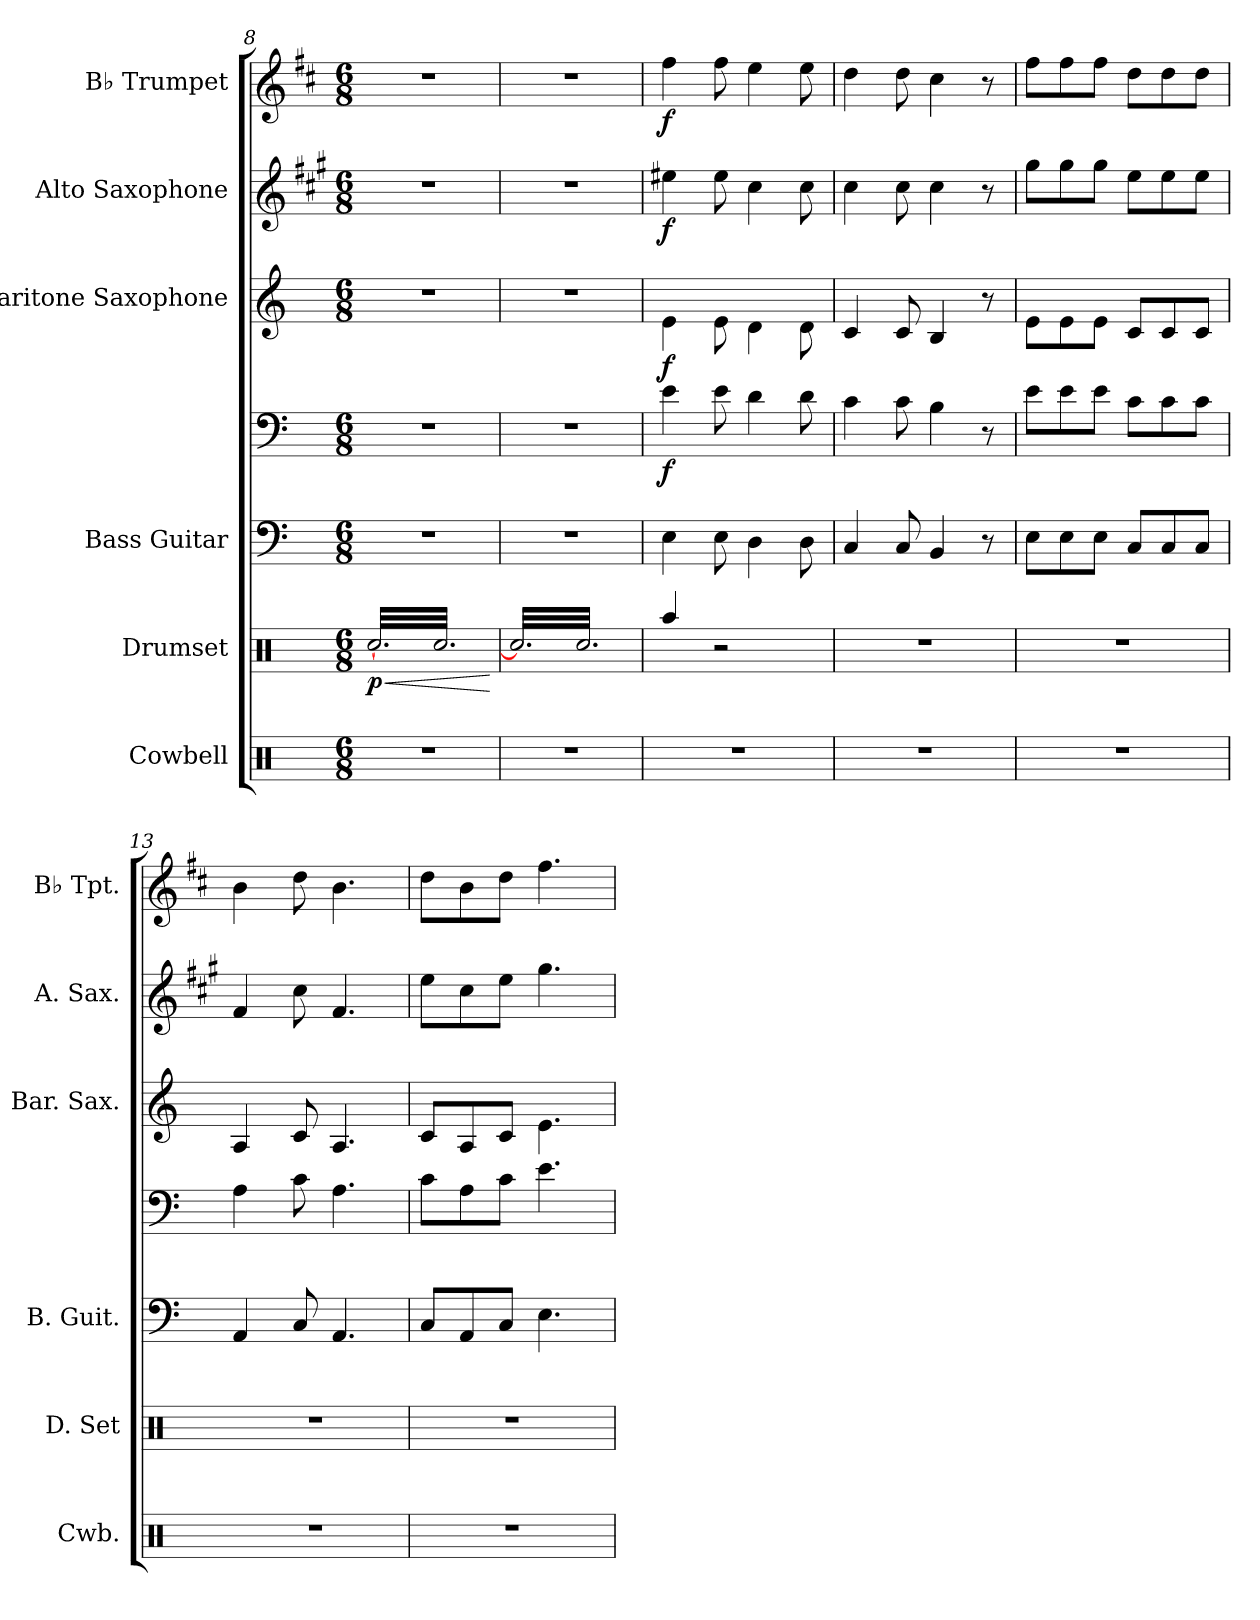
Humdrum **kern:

**kern	**kern	**dynam	**kern	**kern	**dynam	**kern	**dynam	**kern	**dynam	**kern	**dynam
*part6	*part5	*part5	*part4	*part4	*part4	*part3	*part3	*part2	*part2	*part1	*part1
*staff7	*staff6	*staff6	*staff5	*staff4	*staff4/5	*staff3	*staff3	*staff2	*staff2	*staff1	*staff1
*I"Cowbell	*I"Drumset	*	*I"Bass Guitar	*	*	*I"Baritone Saxophone	*	*I"Alto Saxophone	*	*I"B♭ Trumpet	*
*I'Cwb.	*I'D. Set	*	*I'B. Guit.	*	*	*I'Bar. Sax.	*	*I'A. Sax.	*	*I'B♭ Tpt.	*
*clefX	*clefX	*	*	*clefF4	*	*clefG2	*	*clefG2	*	*clefG2	*
*	*	*	*ITrd7c12	*ITrd7c12	*	*ITrd12c21	*	*ITrd5c9	*	*ITrd1c2	*
*k[]	*k[]	*	*k[]	*k[]	*	*k[]	*	*k[]	*	*k[]	*
*M6/8	*M6/8	*	*M6/8	*M6/8	*	*M6/8	*	*M6/8	*	*M6/8	*
=8	=8	=8	=8	=8	=8	=8	=8	=8	=8	=8	=8
!	!	!LO:HP:b	!	!	!	!	!	!	!	!	!
!	!	!LO:DY:n=1:b	!	!	!	!	!	!	!	!	!
*	*tremolo	*	*	*	*	*	*	*	*	*	*
2.r	[32Rcc/LLL	< p	2.r	2.r	.	2.r	.	2.r	.	2.r	.
.	32Rcc/	.	.	.	.	.	.	.	.	.	.
.	32Rcc/	.	.	.	.	.	.	.	.	.	.
.	32Rcc/	.	.	.	.	.	.	.	.	.	.
.	32Rcc/	.	.	.	.	.	.	.	.	.	.
.	32Rcc/	.	.	.	.	.	.	.	.	.	.
.	32Rcc/	.	.	.	.	.	.	.	.	.	.
.	32Rcc/	.	.	.	.	.	.	.	.	.	.
.	32Rcc/	.	.	.	.	.	.	.	.	.	.
.	32Rcc/	.	.	.	.	.	.	.	.	.	.
.	32Rcc/	.	.	.	.	.	.	.	.	.	.
.	32Rcc/	.	.	.	.	.	.	.	.	.	.
.	32Rcc/	.	.	.	.	.	.	.	.	.	.
.	32Rcc/	.	.	.	.	.	.	.	.	.	.
.	32Rcc/	.	.	.	.	.	.	.	.	.	.
.	32Rcc/	.	.	.	.	.	.	.	.	.	.
.	32Rcc/	.	.	.	.	.	.	.	.	.	.
.	32Rcc/	.	.	.	.	.	.	.	.	.	.
.	32Rcc/	.	.	.	.	.	.	.	.	.	.
.	32Rcc/	.	.	.	.	.	.	.	.	.	.
.	32Rcc/	.	.	.	.	.	.	.	.	.	.
.	32Rcc/	.	.	.	.	.	.	.	.	.	.
.	32Rcc/	.	.	.	.	.	.	.	.	.	.
.	32Rcc/JJJ	.	.	.	.	.	.	.	.	.	.
.	.	[	.	.	.	.	.	.	.	.	.
=9	=9	=9	=9	=9	=9	=9	=9	=9	=9	=9	=9
2.r	32Rcc/]LLL	.	2.r	2.r	.	2.r	.	2.r	.	2.r	.
.	32Rcc/	.	.	.	.	.	.	.	.	.	.
.	32Rcc/	.	.	.	.	.	.	.	.	.	.
.	32Rcc/	.	.	.	.	.	.	.	.	.	.
.	32Rcc/	.	.	.	.	.	.	.	.	.	.
.	32Rcc/	.	.	.	.	.	.	.	.	.	.
.	32Rcc/	.	.	.	.	.	.	.	.	.	.
.	32Rcc/	.	.	.	.	.	.	.	.	.	.
.	32Rcc/	.	.	.	.	.	.	.	.	.	.
.	32Rcc/	.	.	.	.	.	.	.	.	.	.
.	32Rcc/	.	.	.	.	.	.	.	.	.	.
.	32Rcc/	.	.	.	.	.	.	.	.	.	.
.	32Rcc/	.	.	.	.	.	.	.	.	.	.
.	32Rcc/	.	.	.	.	.	.	.	.	.	.
.	32Rcc/	.	.	.	.	.	.	.	.	.	.
.	32Rcc/	.	.	.	.	.	.	.	.	.	.
.	32Rcc/	.	.	.	.	.	.	.	.	.	.
.	32Rcc/	.	.	.	.	.	.	.	.	.	.
.	32Rcc/	.	.	.	.	.	.	.	.	.	.
.	32Rcc/	.	.	.	.	.	.	.	.	.	.
.	32Rcc/	.	.	.	.	.	.	.	.	.	.
.	32Rcc/	.	.	.	.	.	.	.	.	.	.
.	32Rcc/	.	.	.	.	.	.	.	.	.	.
.	32Rcc/JJJ	.	.	.	.	.	.	.	.	.	.
*	*Xtremolo	*	*	*	*	*	*	*	*	*	*
=10	=10	=10	=10	=10	=10	=10	=10	=10	=10	=10	=10
*	*	*	*	*	*	*	*	*	*	*MM165	*
!	!	!	!	!	!LO:DY:b	!	!LO:DY:b	!	!LO:DY:b	!	!LO:DY:b
2.r	4Raa/	.	4EE	4E\	f	4E\	f	4g#X\	f	4ee\	f
.	2r	.	8EE	8E\	.	8E\	.	8g#\	.	8ee\	.
.	.	.	4DD	4D\	.	4D\	.	4e\	.	4dd\	.
.	.	.	8DD	8D\	.	8D\	.	8e\	.	8dd\	.
=11	=11	=11	=11	=11	=11	=11	=11	=11	=11	=11	=11
2.r	2.r	.	4CC	4C\	.	4C/	.	4e\	.	4cc\	.
.	.	.	8CC	8C\	.	8C/	.	8e\	.	8cc\	.
.	.	.	4BBB	4BB\	.	4BB/	.	4e\	.	4b\	.
.	.	.	8r	8r	.	8r	.	8r	.	8r	.
=12	=12	=12	=12	=12	=12	=12	=12	=12	=12	=12	=12
2.r	2.r	.	8EEL	8E\L	.	8E\L	.	8b\L	.	8ee\L	.
.	.	.	8EE	8E\	.	8E\	.	8b\	.	8ee\	.
.	.	.	8EEJ	8E\J	.	8E\J	.	8b\J	.	8ee\J	.
.	.	.	8CCL	8C\L	.	8C/L	.	8g\L	.	8cc\L	.
.	.	.	8CC	8C\	.	8C/	.	8g\	.	8cc\	.
.	.	.	8CCJ	8C\J	.	8C/J	.	8g\J	.	8cc\J	.
=13	=13	=13	=13	=13	=13	=13	=13	=13	=13	=13	=13
2.r	2.r	.	4AAA	4AA\	.	4AA/	.	4A/	.	4a\	.
.	.	.	8CC	8C\	.	8C/	.	8e\	.	8cc\	.
.	.	.	4.AAA	4.AA\	.	4.AA/	.	4.A/	.	4.a\	.
=14	=14	=14	=14	=14	=14	=14	=14	=14	=14	=14	=14
2.r	2.r	.	8CCL	8C\L	.	8C/L	.	8g\L	.	8cc\L	.
.	.	.	8AAA	8AA\	.	8AA/	.	8e\	.	8a\	.
.	.	.	8CCJ	8C\J	.	8C/J	.	8g\J	.	8cc\J	.
.	.	.	4.EE	4.E\	.	4.E\	.	4.b\	.	4.ee\	.
=	=	=	=	=	=	=	=	=	=	=	=
*-	*-	*-	*-	*-	*-	*-	*-	*-	*-	*-	*-
